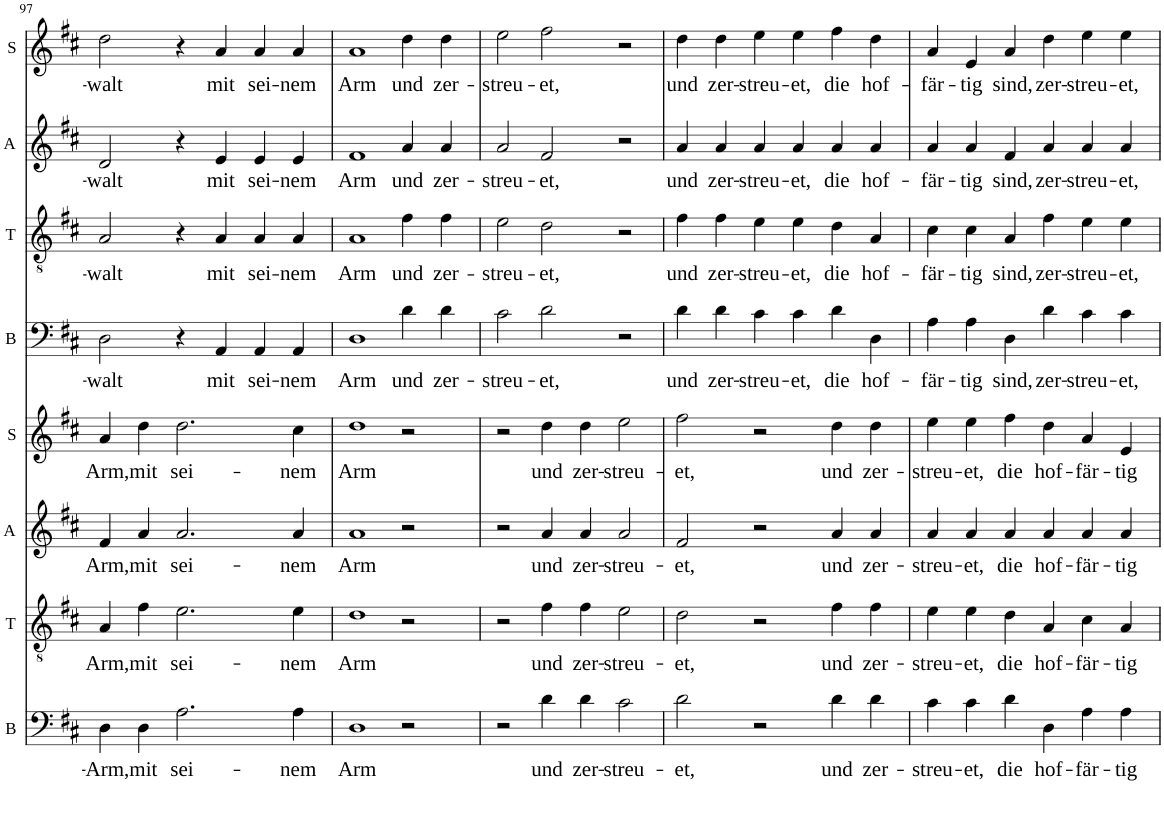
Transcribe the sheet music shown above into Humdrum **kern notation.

**kern	**text	**kern	**text	**kern	**text	**kern	**text	**kern	**text	**kern	**text	**kern	**text	**kern	**text
*part8	*part8	*part7	*part7	*part6	*part6	*part5	*part5	*part4	*part4	*part3	*part3	*part2	*part2	*part1	*part1
*staff8	*staff8	*staff7	*staff7	*staff6	*staff6	*staff5	*staff5	*staff4	*staff4	*staff3	*staff3	*staff2	*staff2	*staff1	*staff1
*I"B	*	*I"T	*	*I"A	*	*I"S	*	*I"B	*	*I"T	*	*I"A	*	*I"S	*
*I'B	*	*I'T	*	*I'A	*	*I'S	*	*I'B	*	*I'T	*	*I'A	*	*I'S	*
!!LO:PB:g=z
*clefF4	*	*clefGv2	*	*clefG2	*	*clefG2	*	*clefF4	*	*clefGv2	*	*clefG2	*	*clefG2	*
*k[f#c#]	*	*k[f#c#]	*	*k[f#c#]	*	*k[f#c#]	*	*k[f#c#]	*	*k[f#c#]	*	*k[f#c#]	*	*k[f#c#]	*
*M3/2	*	*M3/2	*	*M3/2	*	*M3/2	*	*M3/2	*	*M3/2	*	*M3/2	*	*M3/2	*
=97	=97	=97	=97	=97	=97	=97	=97	=97	=97	=97	=97	=97	=97	=97	=97
!	!LO:LY:b	!	!LO:LY:b	!	!LO:LY:b	!	!LO:LY:b	!	!LO:LY:b	!	!LO:LY:b	!	!LO:LY:b	!	!LO:LY:b
4D\	Arm,	4A/	Arm,	4f#/	Arm,	4a/	Arm,	2D\	walt	2A/	walt	2d/	walt	2dd\	walt
!	!LO:LY:b	!	!LO:LY:b	!	!LO:LY:b	!	!LO:LY:b	!	!	!	!	!	!	!	!
4D\	mit	4f#\	mit	4a/	mit	4dd\	mit	.	.	.	.	.	.	.	.
!	!LO:LY:b	!	!LO:LY:b	!	!LO:LY:b	!	!LO:LY:b	!	!	!	!	!	!	!	!
2.A\	sei-	2.e\	sei-	2.a/	sei-	2.dd\	sei-	4r	.	4r	.	4r	.	4r	.
!	!	!	!	!	!	!	!	!	!LO:LY:b	!	!LO:LY:b	!	!LO:LY:b	!	!LO:LY:b
.	.	.	.	.	.	.	.	4AA/	mit	4A/	mit	4e/	mit	4a/	mit
!	!	!	!	!	!	!	!	!	!LO:LY:b	!	!LO:LY:b	!	!LO:LY:b	!	!LO:LY:b
.	.	.	.	.	.	.	.	4AA/	sei-	4A/	sei-	4e/	sei-	4a/	sei-
!	!LO:LY:b	!	!LO:LY:b	!	!LO:LY:b	!	!LO:LY:b	!	!LO:LY:b	!	!LO:LY:b	!	!LO:LY:b	!	!LO:LY:b
4A\	nem	4e\	nem	4a/	nem	4cc#\	nem	4AA/	nem	4A/	nem	4e/	nem	4a/	nem
=98	=98	=98	=98	=98	=98	=98	=98	=98	=98	=98	=98	=98	=98	=98	=98
!	!LO:LY:b	!	!LO:LY:b	!	!LO:LY:b	!	!LO:LY:b	!	!LO:LY:b	!	!LO:LY:b	!	!LO:LY:b	!	!LO:LY:b
1D	Arm	1d	Arm	1a	Arm	1dd	Arm	1D	Arm	1A	Arm	1f#	Arm	1a	Arm
!	!	!	!	!	!	!	!	!	!LO:LY:b	!	!LO:LY:b	!	!LO:LY:b	!	!LO:LY:b
2r	.	2r	.	2r	.	2r	.	4d\	und	4f#\	und	4a/	und	4dd\	und
!	!	!	!	!	!	!	!	!	!LO:LY:b	!	!LO:LY:b	!	!LO:LY:b	!	!LO:LY:b
.	.	.	.	.	.	.	.	4d\	zer-	4f#\	zer-	4a/	zer-	4dd\	zer-
=99	=99	=99	=99	=99	=99	=99	=99	=99	=99	=99	=99	=99	=99	=99	=99
!	!	!	!	!	!	!	!	!	!LO:LY:b	!	!LO:LY:b	!	!LO:LY:b	!	!LO:LY:b
2r	.	2r	.	2r	.	2r	.	2c#\	streu-	2e\	streu-	2a/	streu-	2ee\	streu-
!	!LO:LY:b	!	!LO:LY:b	!	!LO:LY:b	!	!LO:LY:b	!	!LO:LY:b	!	!LO:LY:b	!	!LO:LY:b	!	!LO:LY:b
4d\	und	4f#\	und	4a/	und	4dd\	und	2d\	et,	2d\	et,	2f#/	et,	2ff#\	et,
!	!LO:LY:b	!	!LO:LY:b	!	!LO:LY:b	!	!LO:LY:b	!	!	!	!	!	!	!	!
4d\	zer-	4f#\	zer-	4a/	zer-	4dd\	zer-	.	.	.	.	.	.	.	.
!	!LO:LY:b	!	!LO:LY:b	!	!LO:LY:b	!	!LO:LY:b	!	!	!	!	!	!	!	!
2c#\	streu-	2e\	streu-	2a/	streu-	2ee\	streu-	2r	.	2r	.	2r	.	2r	.
=100	=100	=100	=100	=100	=100	=100	=100	=100	=100	=100	=100	=100	=100	=100	=100
!	!LO:LY:b	!	!LO:LY:b	!	!LO:LY:b	!	!LO:LY:b	!	!LO:LY:b	!	!LO:LY:b	!	!LO:LY:b	!	!LO:LY:b
2d\	et,	2d\	et,	2f#/	et,	2ff#\	et,	4d\	und	4f#\	und	4a/	und	4dd\	und
!	!	!	!	!	!	!	!	!	!LO:LY:b	!	!LO:LY:b	!	!LO:LY:b	!	!LO:LY:b
.	.	.	.	.	.	.	.	4d\	zer-	4f#\	zer-	4a/	zer-	4dd\	zer-
!	!	!	!	!	!	!	!	!	!LO:LY:b	!	!LO:LY:b	!	!LO:LY:b	!	!LO:LY:b
2r	.	2r	.	2r	.	2r	.	4c#\	streu-	4e\	streu-	4a/	streu-	4ee\	streu-
!	!	!	!	!	!	!	!	!	!LO:LY:b	!	!LO:LY:b	!	!LO:LY:b	!	!LO:LY:b
.	.	.	.	.	.	.	.	4c#\	et,	4e\	et,	4a/	et,	4ee\	et,
!	!LO:LY:b	!	!LO:LY:b	!	!LO:LY:b	!	!LO:LY:b	!	!LO:LY:b	!	!LO:LY:b	!	!LO:LY:b	!	!LO:LY:b
4d\	und	4f#\	und	4a/	und	4dd\	und	4d\	die	4d\	die	4a/	die	4ff#\	die
!	!LO:LY:b	!	!LO:LY:b	!	!LO:LY:b	!	!LO:LY:b	!	!LO:LY:b	!	!LO:LY:b	!	!LO:LY:b	!	!LO:LY:b
4d\	zer-	4f#\	zer-	4a/	zer-	4dd\	zer-	4D\	hof-	4A/	hof-	4a/	hof-	4dd\	hof-
=101	=101	=101	=101	=101	=101	=101	=101	=101	=101	=101	=101	=101	=101	=101	=101
!	!LO:LY:b	!	!LO:LY:b	!	!LO:LY:b	!	!LO:LY:b	!	!LO:LY:b	!	!LO:LY:b	!	!LO:LY:b	!	!LO:LY:b
4c#\	streu-	4e\	streu-	4a/	streu-	4ee\	streu-	4A\	fär-	4c#\	fär-	4a/	fär-	4a/	fär-
!	!LO:LY:b	!	!LO:LY:b	!	!LO:LY:b	!	!LO:LY:b	!	!LO:LY:b	!	!LO:LY:b	!	!LO:LY:b	!	!LO:LY:b
4c#\	et,	4e\	et,	4a/	et,	4ee\	et,	4A\	tig	4c#\	tig	4a/	tig	4e/	tig
!	!LO:LY:b	!	!LO:LY:b	!	!LO:LY:b	!	!LO:LY:b	!	!LO:LY:b	!	!LO:LY:b	!	!LO:LY:b	!	!LO:LY:b
4d\	die	4d\	die	4a/	die	4ff#\	die	4D\	sind,	4A/	sind,	4f#/	sind,	4a/	sind,
!	!LO:LY:b	!	!LO:LY:b	!	!LO:LY:b	!	!LO:LY:b	!	!LO:LY:b	!	!LO:LY:b	!	!LO:LY:b	!	!LO:LY:b
4D\	hof-	4A/	hof-	4a/	hof-	4dd\	hof-	4d\	zer-	4f#\	zer-	4a/	zer-	4dd\	zer-
!	!LO:LY:b	!	!LO:LY:b	!	!LO:LY:b	!	!LO:LY:b	!	!LO:LY:b	!	!LO:LY:b	!	!LO:LY:b	!	!LO:LY:b
4A\	fär-	4c#\	fär-	4a/	fär-	4a/	fär-	4c#\	streu-	4e\	streu-	4a/	streu-	4ee\	streu-
!	!LO:LY:b	!	!LO:LY:b	!	!LO:LY:b	!	!LO:LY:b	!	!LO:LY:b	!	!LO:LY:b	!	!LO:LY:b	!	!LO:LY:b
4A\	tig	4A/	tig	4a/	tig	4e/	tig	4c#\	et,	4e\	et,	4a/	et,	4ee\	et,
=	=	=	=	=	=	=	=	=	=	=	=	=	=	=	=
*-	*-	*-	*-	*-	*-	*-	*-	*-	*-	*-	*-	*-	*-	*-	*-
